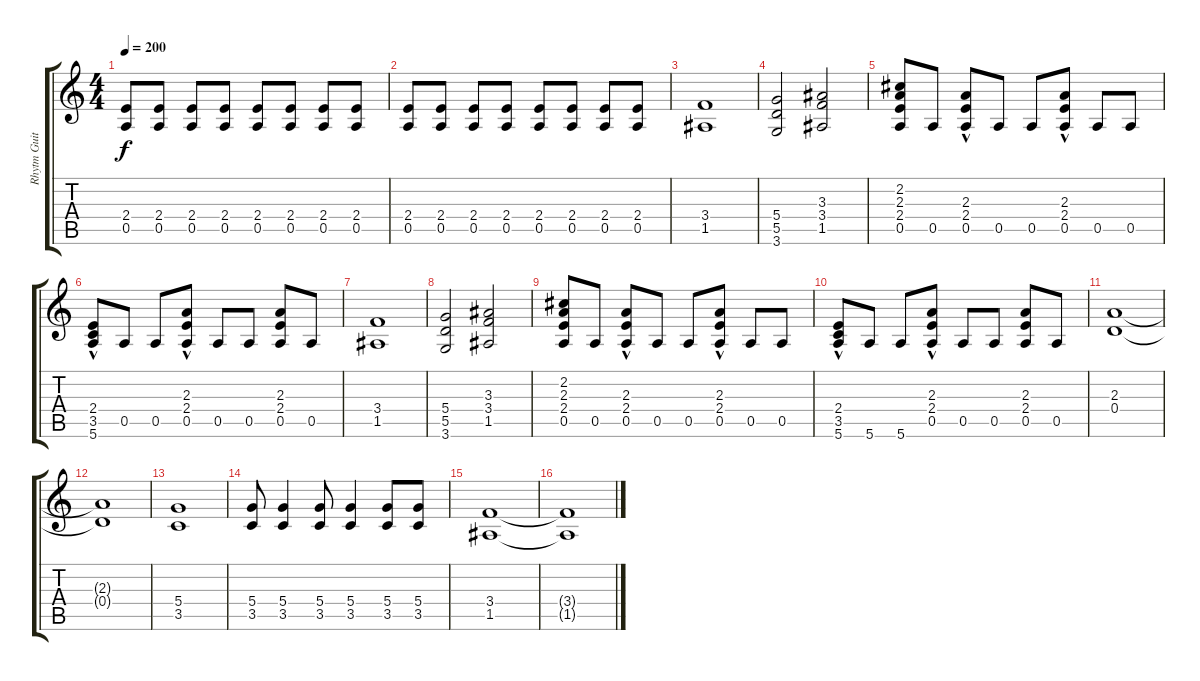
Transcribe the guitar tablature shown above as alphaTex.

\track ("Rhytm Guitar 1" "Rhytm Guit") {instrument distortionguitar}
\staff {score tabs}
\tuning (E4 B3 G3 D3 A2 E2) {hide}
\ts (4 4)
\tempo 200
\clef g2
\ks c
(2.4 0.5).8{dy f} (2.4 0.5).8 (2.4 0.5).8 (2.4 0.5).8 (2.4 0.5).8 (2.4 0.5).8 (2.4 0.5).8 (2.4 0.5).8 |
(2.4 0.5).8 (2.4 0.5).8 (2.4 0.5).8 (2.4 0.5).8 (2.4 0.5).8 (2.4 0.5).8 (2.4 0.5).8 (2.4 0.5).8 |
(3.4 1.5).1{volume 14} |
(5.4 5.5 3.6).2 (3.3 3.4 1.5).2 |
(2.2 2.3 2.4 0.5).8 0.5.8 (2.3{hac} 2.4{hac} 0.5).8 0.5.8 0.5.8 (2.3{hac} 2.4{hac} 0.5).8 0.5.8 0.5.8 |
(2.4{hac} 3.5 5.6).8 0.5.8 0.5.8 (2.3{hac} 2.4{hac} 0.5).8 0.5.8 0.5.8 (2.3 2.4 0.5).8 0.5.8 |
(3.4 1.5).1 |
(5.4 5.5 3.6).2 (3.3 3.4 1.5).2 |
(2.2 2.3 2.4 0.5).8 0.5.8 (2.3{hac} 2.4{hac} 0.5).8 0.5.8 0.5.8 (2.3{hac} 2.4{hac} 0.5).8 0.5.8 0.5.8 |
(2.4{hac} 3.5 5.6).8 5.6.8 5.6.8 (2.3{hac} 2.4{hac} 0.5).8 0.5.8 0.5.8 (2.3 2.4 0.5).8 0.5.8 |
(2.3 0.4).1{volume 11} |
(2.3{t} 0.4{t}).1 |
(5.4 3.5).1 |
(5.4 3.5).8 (5.4 3.5).4 (5.4 3.5).8 (5.4 3.5).4 (5.4 3.5).8 (5.4 3.5).8 |
(3.4 1.5).1 |
(3.4{t} 1.5{t}).1
